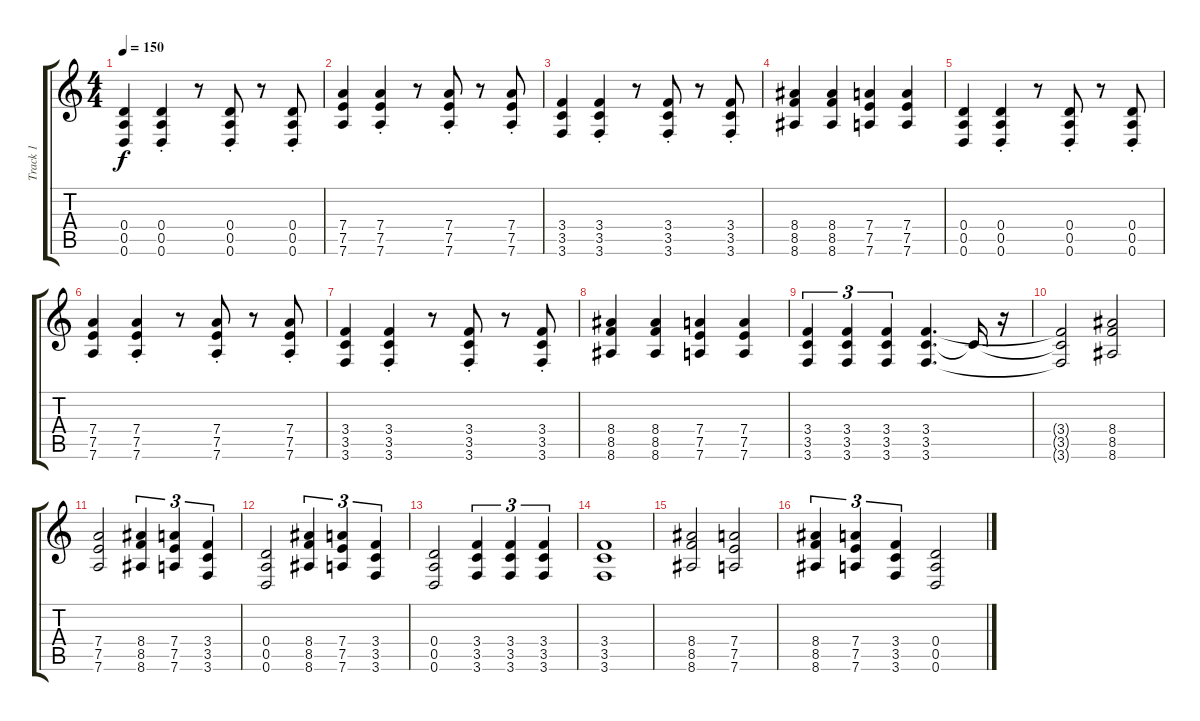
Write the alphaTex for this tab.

\track ("Track 1" "Track 1") {instrument distortionguitar}
\staff {score tabs}
\tuning (E4 B3 G3 D3 A2 D2) {hide}
\ts (4 4)
\tempo 150
\clef g2
\ks c
(0.4 0.5 0.6).4{dy f} (0.4{st} 0.5 0.6).4 r.8 (0.4{st} 0.5 0.6).8 r.8 (0.4 0.5{st} 0.6).8 |
(7.4 7.5 7.6).4 (7.4{st} 7.5 7.6).4 r.8 (7.4{st} 7.5 7.6).8 r.8 (7.4 7.5{st} 7.6).8 |
(3.4 3.5 3.6).4 (3.4{st} 3.5 3.6).4 r.8 (3.4{st} 3.5 3.6).8 r.8 (3.4 3.5{st} 3.6).8 |
(8.4 8.5 8.6).4 (8.4 8.5 8.6).4 (7.4 7.5 7.6).4 (7.4 7.5 7.6).4 |
(0.4 0.5 0.6).4 (0.4{st} 0.5 0.6).4 r.8 (0.4{st} 0.5 0.6).8 r.8 (0.4 0.5{st} 0.6).8 |
(7.4 7.5 7.6).4 (7.4{st} 7.5 7.6).4 r.8 (7.4{st} 7.5 7.6).8 r.8 (7.4 7.5{st} 7.6).8 |
(3.4 3.5 3.6).4 (3.4{st} 3.5 3.6).4 r.8 (3.4{st} 3.5 3.6).8 r.8 (3.4 3.5{st} 3.6).8 |
(8.4 8.5 8.6).4 (8.4 8.5 8.6).4 (7.4 7.5 7.6).4 (7.4 7.5 7.6).4 |
(3.4 3.5 3.6).4{tu (3 2)} (3.4 3.5 3.6).4{tu (3 2)} (3.4 3.5 3.6).4{tu (3 2)} (3.4 3.5 3.6).4{d} 3.5{t}.16 r.16 |
(3.4{t} 3.5{t} 3.6{t}).2 (8.4 8.5 8.6).2 |
(7.4 7.5 7.6).2 (8.4 8.5 8.6).4{tu (3 2)} (7.4 7.5 7.6).4{tu (3 2)} (3.4 3.5 3.6).4{tu (3 2)} |
(0.4 0.5 0.6).2 (8.4 8.5 8.6).4{tu (3 2)} (7.4 7.5 7.6).4{tu (3 2)} (3.4 3.5 3.6).4{tu (3 2)} |
(0.4 0.5 0.6).2 (3.4 3.5 3.6).4{tu (3 2)} (3.4 3.5 3.6).4{tu (3 2)} (3.4 3.5 3.6).4{tu (3 2)} |
(3.4 3.5 3.6).1 |
(8.4 8.5 8.6).2 (7.4 7.5 7.6).2 |
(8.4 8.5 8.6).4{tu (3 2)} (7.4 7.5 7.6).4{tu (3 2)} (3.4 3.5 3.6).4{tu (3 2)} (0.4 0.5 0.6).2
